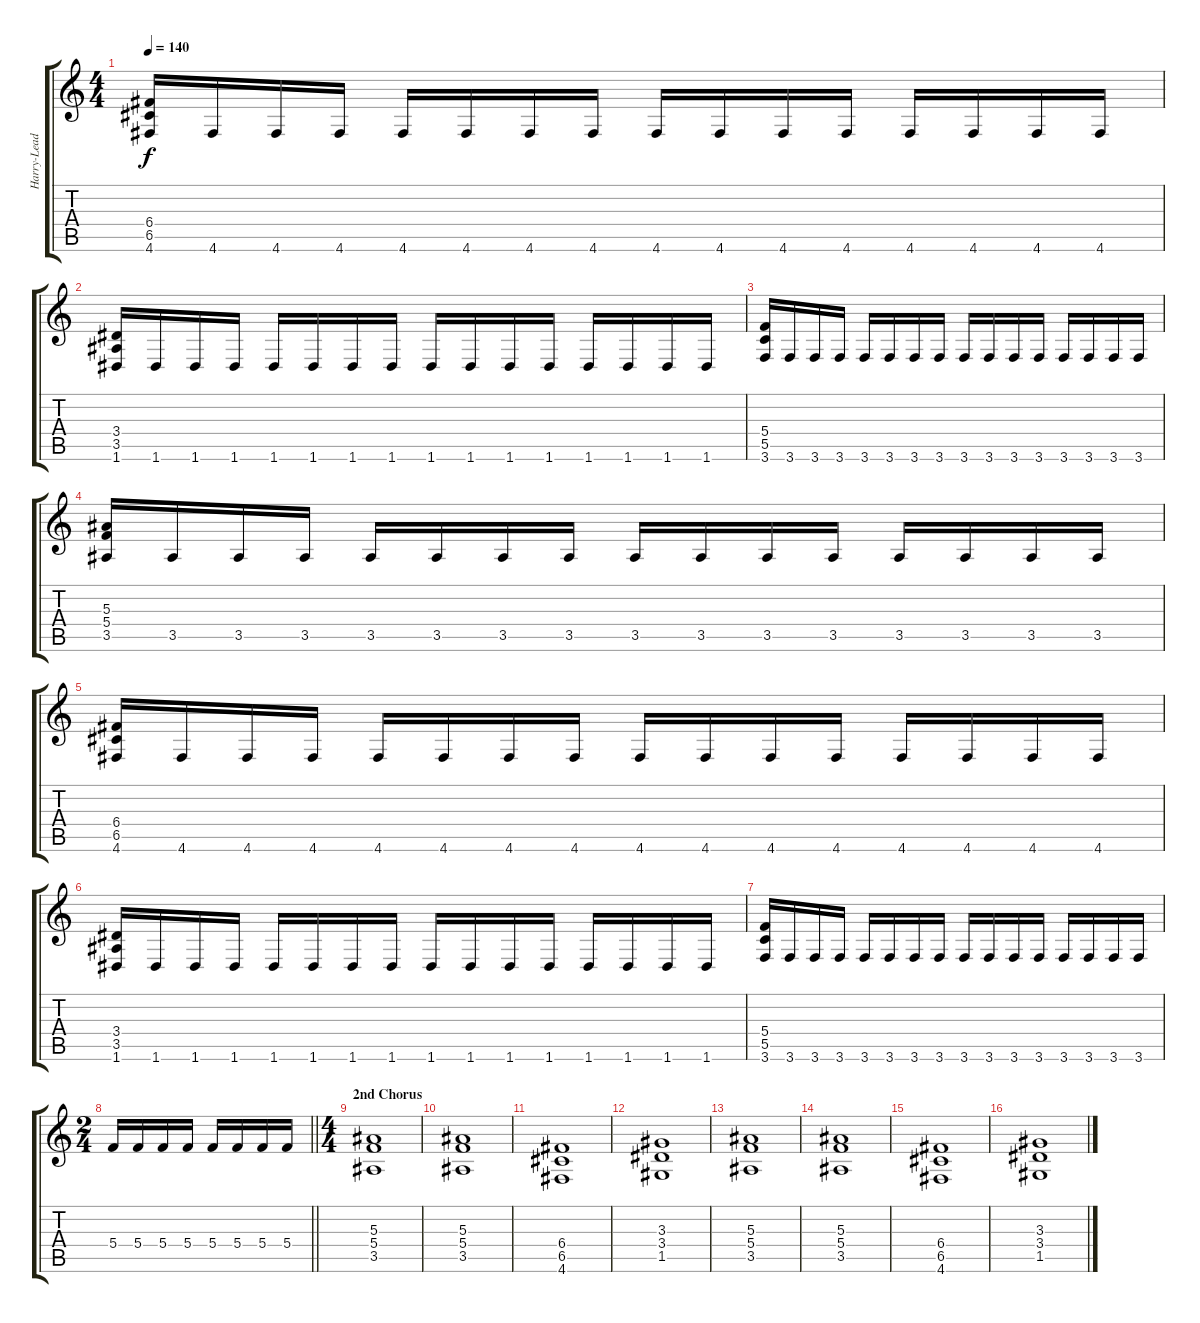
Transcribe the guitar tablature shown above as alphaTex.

\track ("Harry-Lead" "Harry-Lead") {instrument distortionguitar}
\staff {score tabs}
\tuning (D4 A3 F3 C3 G2 D2) {hide}
\ts (4 4)
\tempo 140
\clef g2
\ks c
(6.4 6.5 4.6).16{dy f} 4.6.16 4.6.16 4.6.16 4.6.16 4.6.16 4.6.16 4.6.16 4.6.16 4.6.16 4.6.16 4.6.16 4.6.16 4.6.16 4.6.16 4.6.16 |
(3.4 3.5 1.6).16 1.6.16 1.6.16 1.6.16 1.6.16 1.6.16 1.6.16 1.6.16 1.6.16 1.6.16 1.6.16 1.6.16 1.6.16 1.6.16 1.6.16 1.6.16 |
(5.4 5.5 3.6).16 3.6.16 3.6.16 3.6.16 3.6.16 3.6.16 3.6.16 3.6.16 3.6.16 3.6.16 3.6.16 3.6.16 3.6.16 3.6.16 3.6.16 3.6.16 |
(5.3 5.4 3.5).16 3.5.16 3.5.16 3.5.16 3.5.16 3.5.16 3.5.16 3.5.16 3.5.16 3.5.16 3.5.16 3.5.16 3.5.16 3.5.16 3.5.16 3.5.16 |
(6.4 6.5 4.6).16 4.6.16 4.6.16 4.6.16 4.6.16 4.6.16 4.6.16 4.6.16 4.6.16 4.6.16 4.6.16 4.6.16 4.6.16 4.6.16 4.6.16 4.6.16 |
(3.4 3.5 1.6).16 1.6.16 1.6.16 1.6.16 1.6.16 1.6.16 1.6.16 1.6.16 1.6.16 1.6.16 1.6.16 1.6.16 1.6.16 1.6.16 1.6.16 1.6.16 |
(5.4 5.5 3.6).16 3.6.16 3.6.16 3.6.16 3.6.16 3.6.16 3.6.16 3.6.16 3.6.16 3.6.16 3.6.16 3.6.16 3.6.16 3.6.16 3.6.16 3.6.16 |
\ts (2 4)
\barLineRight lightlight
5.4.16 5.4.16 5.4.16 5.4.16 5.4.16 5.4.16 5.4.16 5.4.16 |
\ts (4 4)
\section ("" "2nd Chorus")
(5.3 5.4 3.5).1 |
(5.3 5.4 3.5).1 |
(6.4 6.5 4.6).1 |
(3.3 3.4 1.5).1 |
(5.3 5.4 3.5).1 |
(5.3 5.4 3.5).1 |
(6.4 6.5 4.6).1 |
(3.3 3.4 1.5).1
